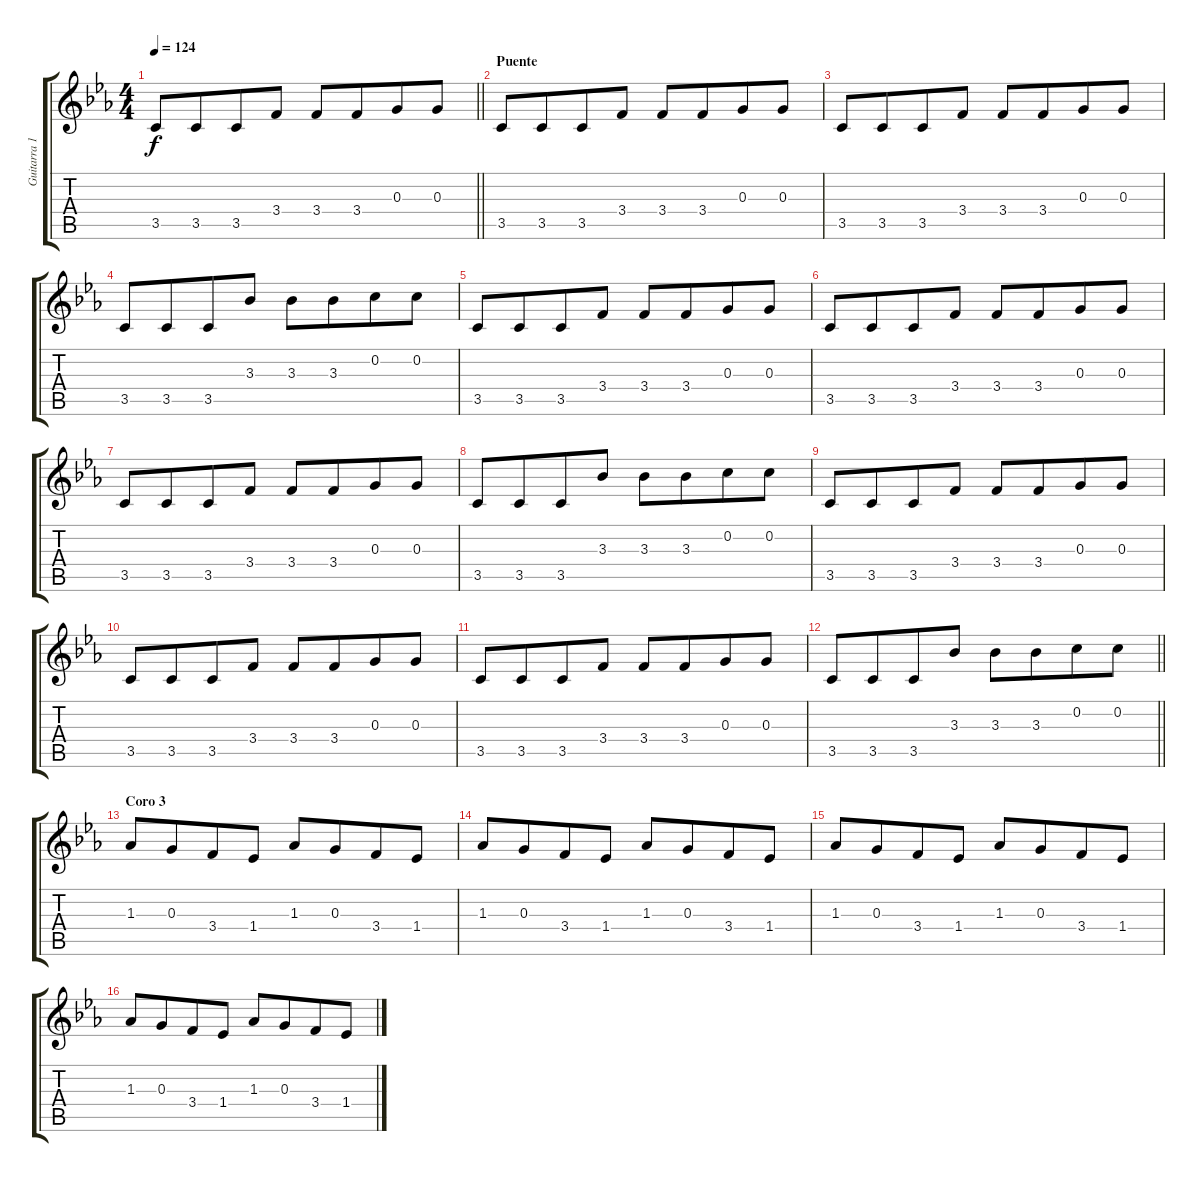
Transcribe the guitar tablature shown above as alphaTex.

\track ("Guitarra 1" "Guitarra 1") {instrument overdrivenguitar}
\staff {score tabs}
\tuning (Eb4 C4 G3 D3 A2 E2) {hide}
\ts (4 4)
\tempo 124
\clef g2
\barLineRight lightlight
\ks eb
3.5.8{dy f} 3.5.8{beam merge} 3.5.8 3.4.8 3.4.8 3.4.8{beam merge} 0.3.8 0.3.8 |
\section ("" "Puente")
3.5.8 3.5.8{beam merge} 3.5.8 3.4.8 3.4.8 3.4.8{beam merge} 0.3.8 0.3.8 |
3.5.8 3.5.8{beam merge} 3.5.8 3.4.8 3.4.8 3.4.8{beam merge} 0.3.8 0.3.8 |
3.5.8 3.5.8{beam merge} 3.5.8 3.3.8 3.3.8 3.3.8{beam merge} 0.2.8 0.2.8 |
3.5.8 3.5.8{beam merge} 3.5.8 3.4.8 3.4.8 3.4.8{beam merge} 0.3.8 0.3.8 |
3.5.8 3.5.8{beam merge} 3.5.8 3.4.8 3.4.8 3.4.8{beam merge} 0.3.8 0.3.8 |
3.5.8 3.5.8{beam merge} 3.5.8 3.4.8 3.4.8 3.4.8{beam merge} 0.3.8 0.3.8 |
3.5.8 3.5.8{beam merge} 3.5.8 3.3.8 3.3.8 3.3.8{beam merge} 0.2.8 0.2.8 |
3.5.8 3.5.8{beam merge} 3.5.8 3.4.8 3.4.8 3.4.8{beam merge} 0.3.8 0.3.8 |
3.5.8 3.5.8{beam merge} 3.5.8 3.4.8 3.4.8 3.4.8{beam merge} 0.3.8 0.3.8 |
3.5.8 3.5.8{beam merge} 3.5.8 3.4.8 3.4.8 3.4.8{beam merge} 0.3.8 0.3.8 |
\barLineRight lightlight
3.5.8 3.5.8{beam merge} 3.5.8 3.3.8 3.3.8 3.3.8{beam merge} 0.2.8 0.2.8 |
\section ("" "Coro 3")
1.3.8 0.3.8{beam merge} 3.4.8 1.4.8 1.3.8 0.3.8{beam merge} 3.4.8 1.4.8 |
1.3.8 0.3.8{beam merge} 3.4.8 1.4.8 1.3.8 0.3.8{beam merge} 3.4.8 1.4.8 |
1.3.8 0.3.8{beam merge} 3.4.8 1.4.8 1.3.8 0.3.8{beam merge} 3.4.8 1.4.8 |
1.3.8 0.3.8{beam merge} 3.4.8 1.4.8 1.3.8 0.3.8{beam merge} 3.4.8 1.4.8
